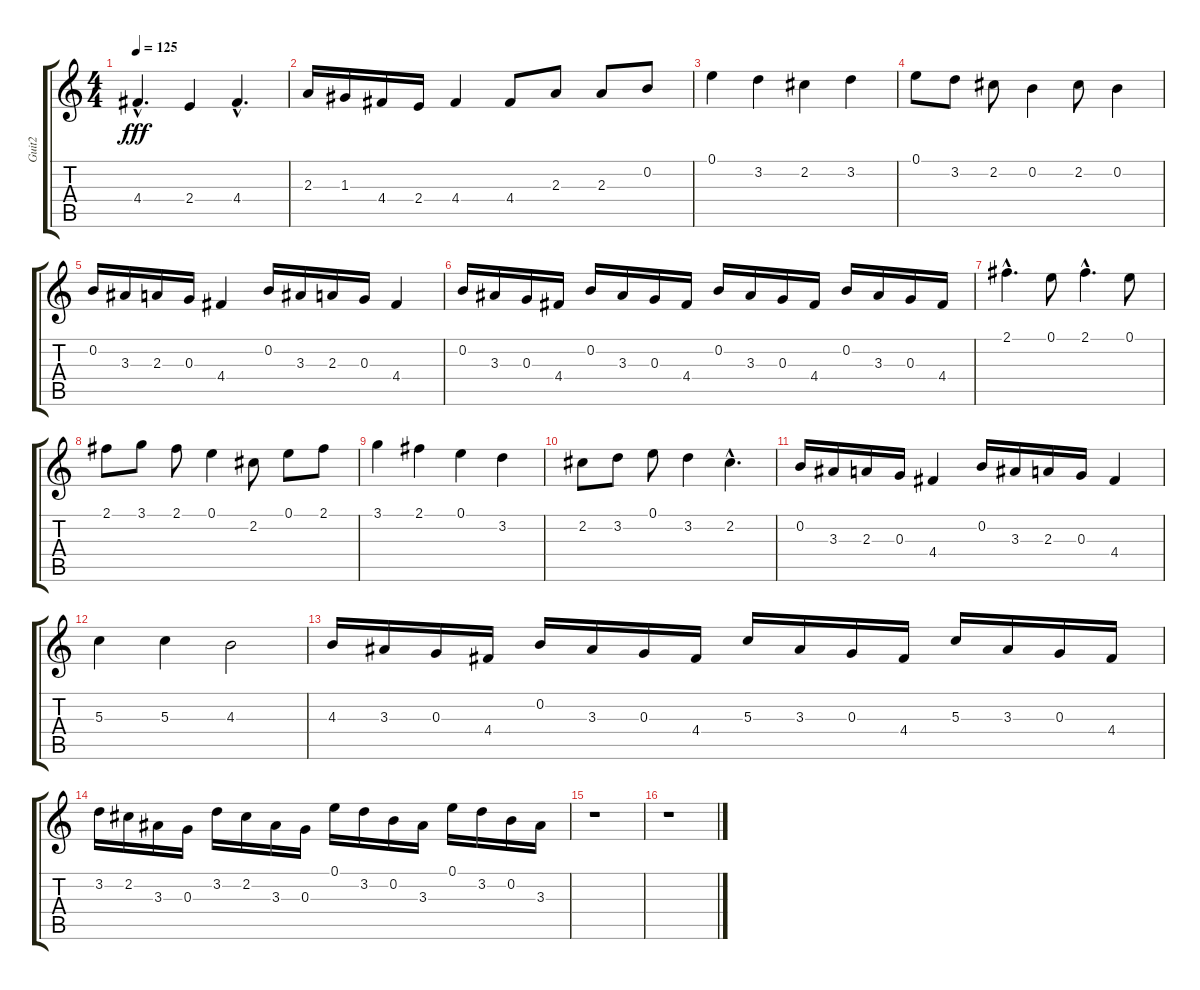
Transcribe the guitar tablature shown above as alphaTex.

\track ("Guit2" "Guit2") {instrument distortionguitar}
\staff {score tabs}
\tuning (E4 B3 G3 D3 A2 E2) {hide}
\ts (4 4)
\tempo 125
\clef g2
\ks c
4.4{hac}.4{d dy fff} 2.4.4 4.4{hac}.4{d} |
2.3.16 1.3.16 4.4.16 2.4.16 4.4.4 4.4.8 2.3.8 2.3.8 0.2.8 |
0.1.4 3.2.4 2.2.4 3.2.4 |
0.1.8 3.2.8 2.2.8 0.2.4 2.2.8 0.2.4 |
0.2.16 3.3.16 2.3.16 0.3.16 4.4.4 0.2.16 3.3.16 2.3.16 0.3.16 4.4.4 |
0.2.16 3.3.16 0.3.16 4.4.16 0.2.16 3.3.16 0.3.16 4.4.16 0.2.16 3.3.16 0.3.16 4.4.16 0.2.16 3.3.16 0.3.16 4.4.16 |
2.1{hac}.4{d} 0.1.8 2.1{hac}.4{d} 0.1.8 |
2.1.8 3.1.8 2.1.8 0.1.4 2.2.8 0.1.8 2.1.8 |
3.1.4 2.1.4 0.1.4 3.2.4 |
2.2.8 3.2.8 0.1.8 3.2.4 2.2{hac}.4{d} |
0.2.16 3.3.16 2.3.16 0.3.16 4.4.4 0.2.16 3.3.16 2.3.16 0.3.16 4.4.4 |
5.3.4 5.3.4 4.3.2 |
4.3.16 3.3.16 0.3.16 4.4.16 0.2.16 3.3.16 0.3.16 4.4.16 5.3.16 3.3.16 0.3.16 4.4.16 5.3.16 3.3.16 0.3.16 4.4.16 |
3.2.16 2.2.16 3.3.16 0.3.16 3.2.16 2.2.16 3.3.16 0.3.16 0.1.16 3.2.16 0.2.16 3.3.16 0.1.16 3.2.16 0.2.16 3.3.16 |
r.1 |
r.1
